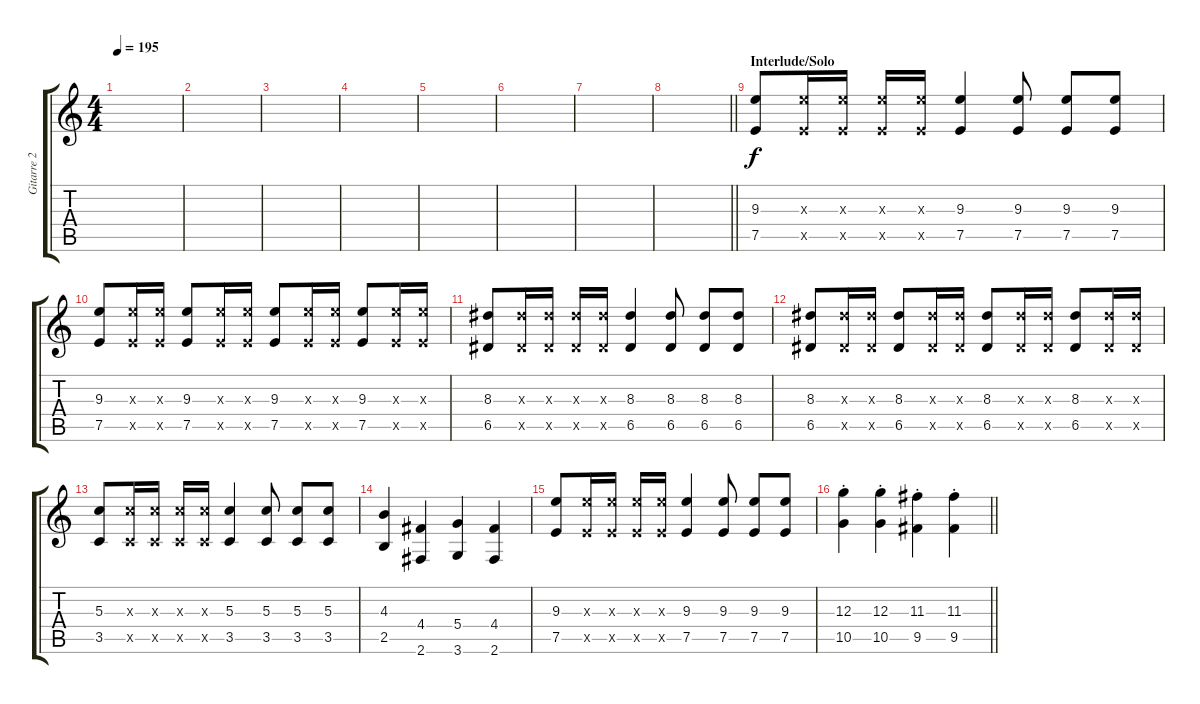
\track ("Gitarre 2" "Gitarre 2") {instrument distortionguitar}
\staff {score tabs}
\tuning (E4 B3 G3 D3 A2 E2) {hide}
\ts (4 4)
\tempo 195
\clef g2
\ks c
|
|
|
|
|
|
|
\barLineRight lightlight
|
\section ("" "Interlude/Solo")
(9.3 7.5).8 (9.3{x} 7.5{x}).16 (9.3{x} 7.5{x}).16 (9.3{x} 7.5{x}).16 (9.3{x} 7.5{x}).16 (9.3 7.5).4 (9.3 7.5).8 (9.3 7.5).8 (9.3 7.5).8 |
(9.3 7.5).8 (9.3{x} 7.5{x}).16 (9.3{x} 7.5{x}).16 (9.3 7.5).8 (9.3{x} 7.5{x}).16 (9.3{x} 7.5{x}).16 (9.3 7.5).8 (9.3{x} 7.5{x}).16 (9.3{x} 7.5{x}).16 (9.3 7.5).8 (9.3{x} 7.5{x}).16 (9.3{x} 7.5{x}).16 |
(8.3 6.5).8 (8.3{x} 6.5{x}).16 (8.3{x} 6.5{x}).16 (8.3{x} 6.5{x}).16 (8.3{x} 6.5{x}).16 (8.3 6.5).4 (8.3 6.5).8 (8.3 6.5).8 (8.3 6.5).8 |
(8.3 6.5).8 (8.3{x} 6.5{x}).16 (8.3{x} 6.5{x}).16 (8.3 6.5).8 (8.3{x} 6.5{x}).16 (8.3{x} 6.5{x}).16 (8.3 6.5).8 (8.3{x} 6.5{x}).16 (8.3{x} 6.5{x}).16 (8.3 6.5).8 (8.3{x} 6.5{x}).16 (8.3{x} 6.5{x}).16 |
(5.3 3.5).8 (5.3{x} 3.5{x}).16 (5.3{x} 3.5{x}).16 (5.3{x} 3.5{x}).16 (5.3{x} 3.5{x}).16 (5.3 3.5).4 (5.3 3.5).8 (5.3 3.5).8 (5.3 3.5).8 |
(4.3 2.5).4 (4.4 2.6).4 (5.4 3.6).4 (4.4 2.6).4 |
(9.3 7.5).8 (9.3{x} 7.5{x}).16 (9.3{x} 7.5{x}).16 (9.3{x} 7.5{x}).16 (9.3{x} 7.5{x}).16 (9.3 7.5).4 (9.3 7.5).8 (9.3 7.5).8 (9.3 7.5).8 |
\barLineRight lightlight
(12.3{st} 10.5{st}).4 (12.3{st} 10.5{st}).4 (11.3{st} 9.5{st}).4 (11.3{st} 9.5{st}).4
